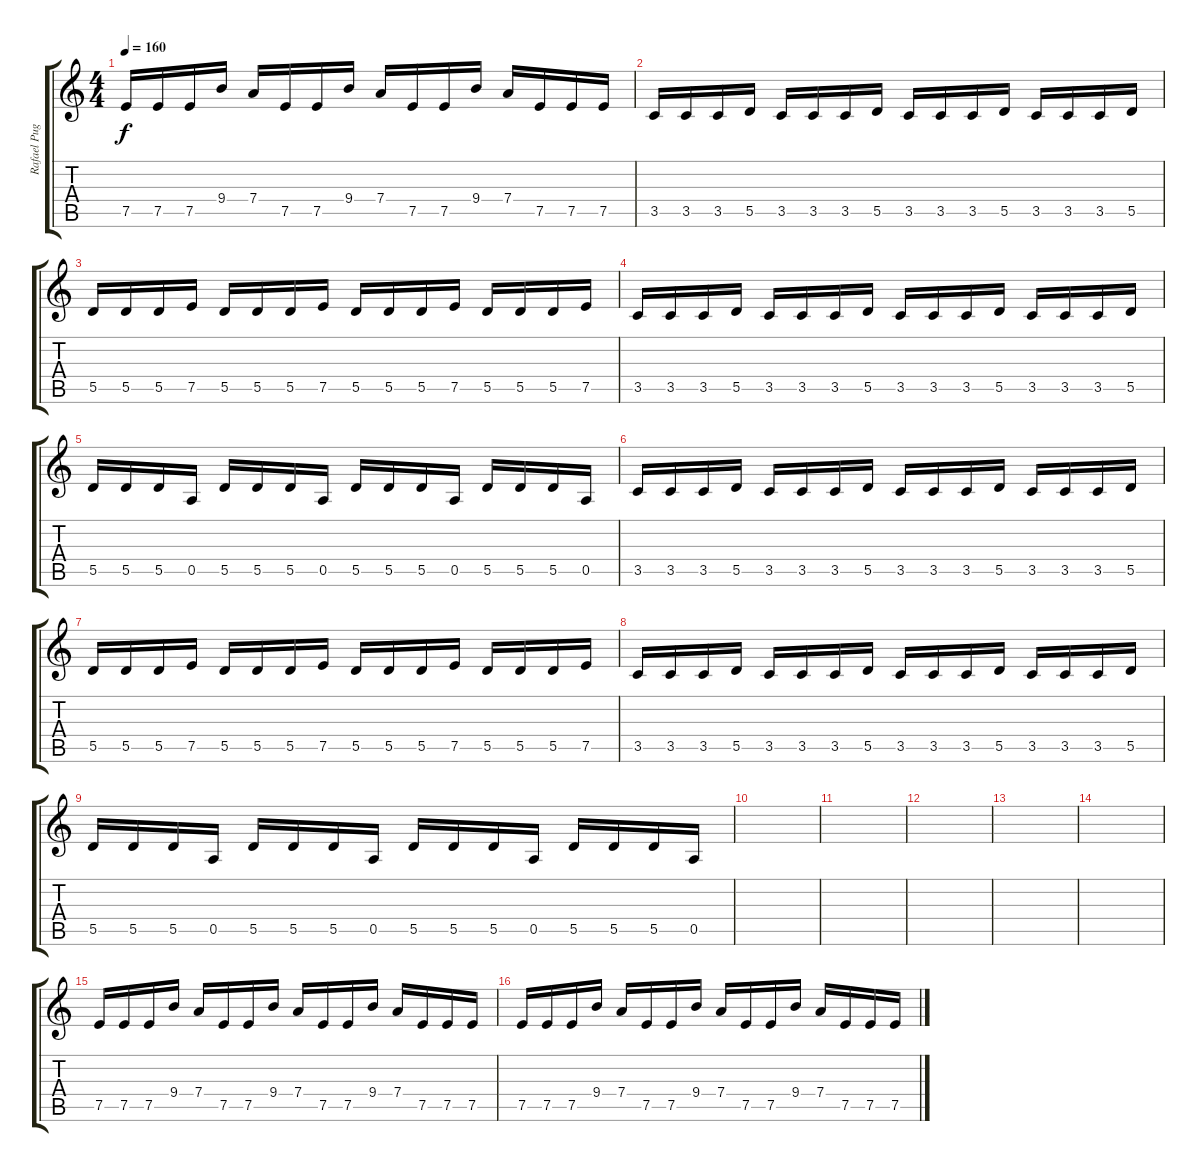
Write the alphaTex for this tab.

\track ("Rafael Pugliese" "Rafael Pug") {instrument overdrivenguitar}
\staff {score tabs}
\tuning (E4 B3 G3 D3 A2 E2) {hide}
\ts (4 4)
\tempo 160
\clef g2
\ks c
7.5.16{dy f} 7.5.16 7.5.16 9.4.16 7.4.16 7.5.16 7.5.16 9.4.16 7.4.16 7.5.16 7.5.16 9.4.16 7.4.16 7.5.16 7.5.16 7.5.16 |
3.5.16 3.5.16 3.5.16 5.5.16 3.5.16 3.5.16 3.5.16 5.5.16 3.5.16 3.5.16 3.5.16 5.5.16 3.5.16 3.5.16 3.5.16 5.5.16 |
5.5.16 5.5.16 5.5.16 7.5.16 5.5.16 5.5.16 5.5.16 7.5.16 5.5.16 5.5.16 5.5.16 7.5.16 5.5.16 5.5.16 5.5.16 7.5.16 |
3.5.16 3.5.16 3.5.16 5.5.16 3.5.16 3.5.16 3.5.16 5.5.16 3.5.16 3.5.16 3.5.16 5.5.16 3.5.16 3.5.16 3.5.16 5.5.16 |
5.5.16 5.5.16 5.5.16 0.5.16 5.5.16 5.5.16 5.5.16 0.5.16 5.5.16 5.5.16 5.5.16 0.5.16 5.5.16 5.5.16 5.5.16 0.5.16 |
3.5.16 3.5.16 3.5.16 5.5.16 3.5.16 3.5.16 3.5.16 5.5.16 3.5.16 3.5.16 3.5.16 5.5.16 3.5.16 3.5.16 3.5.16 5.5.16 |
5.5.16 5.5.16 5.5.16 7.5.16 5.5.16 5.5.16 5.5.16 7.5.16 5.5.16 5.5.16 5.5.16 7.5.16 5.5.16 5.5.16 5.5.16 7.5.16 |
3.5.16 3.5.16 3.5.16 5.5.16 3.5.16 3.5.16 3.5.16 5.5.16 3.5.16 3.5.16 3.5.16 5.5.16 3.5.16 3.5.16 3.5.16 5.5.16 |
5.5.16 5.5.16 5.5.16 0.5.16 5.5.16 5.5.16 5.5.16 0.5.16 5.5.16 5.5.16 5.5.16 0.5.16 5.5.16 5.5.16 5.5.16 0.5.16 |
|
|
|
|
|
7.5.16 7.5.16 7.5.16 9.4.16 7.4.16 7.5.16 7.5.16 9.4.16 7.4.16 7.5.16 7.5.16 9.4.16 7.4.16 7.5.16 7.5.16 7.5.16 |
7.5.16 7.5.16 7.5.16 9.4.16 7.4.16 7.5.16 7.5.16 9.4.16 7.4.16 7.5.16 7.5.16 9.4.16 7.4.16 7.5.16 7.5.16 7.5.16
